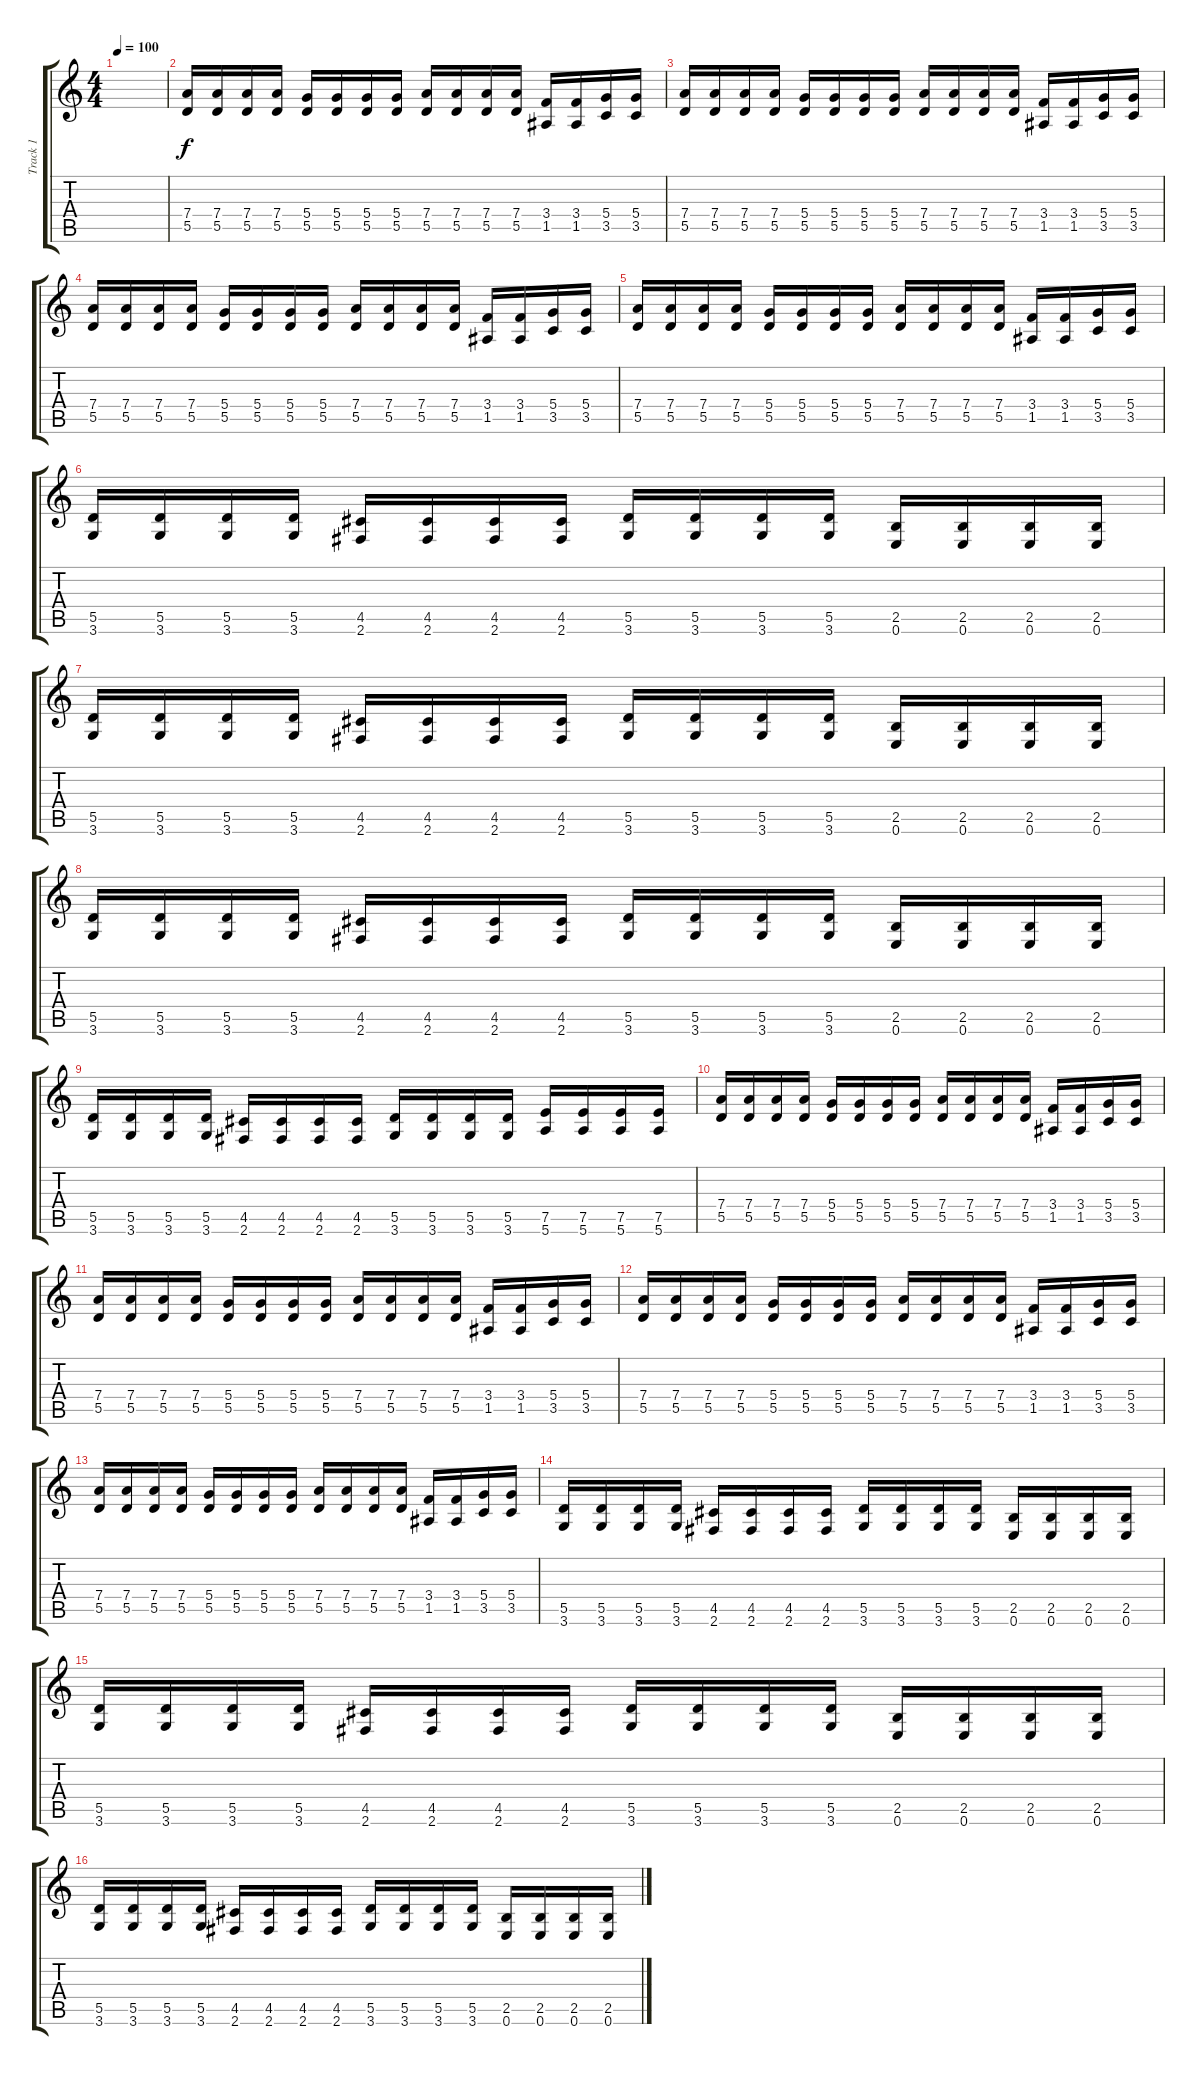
\track ("Track 1" "Track 1") {instrument distortionguitar}
\staff {score tabs}
\tuning (E4 B3 G3 D3 A2 E2) {hide}
\ts (4 4)
\tempo 100
\clef g2
\ks c
|
(7.4 5.5).16 (7.4 5.5).16 (7.4 5.5).16 (7.4 5.5).16 (5.4 5.5).16 (5.4 5.5).16 (5.4 5.5).16 (5.4 5.5).16 (7.4 5.5).16 (7.4 5.5).16 (7.4 5.5).16 (7.4 5.5).16 (3.4 1.5).16 (3.4 1.5).16 (5.4 3.5).16 (5.4 3.5).16 |
(7.4 5.5).16 (7.4 5.5).16 (7.4 5.5).16 (7.4 5.5).16 (5.4 5.5).16 (5.4 5.5).16 (5.4 5.5).16 (5.4 5.5).16 (7.4 5.5).16 (7.4 5.5).16 (7.4 5.5).16 (7.4 5.5).16 (3.4 1.5).16 (3.4 1.5).16 (5.4 3.5).16 (5.4 3.5).16 |
(7.4 5.5).16 (7.4 5.5).16 (7.4 5.5).16 (7.4 5.5).16 (5.4 5.5).16 (5.4 5.5).16 (5.4 5.5).16 (5.4 5.5).16 (7.4 5.5).16 (7.4 5.5).16 (7.4 5.5).16 (7.4 5.5).16 (3.4 1.5).16 (3.4 1.5).16 (5.4 3.5).16 (5.4 3.5).16 |
(7.4 5.5).16 (7.4 5.5).16 (7.4 5.5).16 (7.4 5.5).16 (5.4 5.5).16 (5.4 5.5).16 (5.4 5.5).16 (5.4 5.5).16 (7.4 5.5).16 (7.4 5.5).16 (7.4 5.5).16 (7.4 5.5).16 (3.4 1.5).16 (3.4 1.5).16 (5.4 3.5).16 (5.4 3.5).16 |
(5.5 3.6).16 (5.5 3.6).16 (5.5 3.6).16 (5.5 3.6).16 (4.5 2.6).16 (4.5 2.6).16 (4.5 2.6).16 (4.5 2.6).16 (5.5 3.6).16 (5.5 3.6).16 (5.5 3.6).16 (5.5 3.6).16 (2.5 0.6).16 (2.5 0.6).16 (2.5 0.6).16 (2.5 0.6).16 |
(5.5 3.6).16 (5.5 3.6).16 (5.5 3.6).16 (5.5 3.6).16 (4.5 2.6).16 (4.5 2.6).16 (4.5 2.6).16 (4.5 2.6).16 (5.5 3.6).16 (5.5 3.6).16 (5.5 3.6).16 (5.5 3.6).16 (2.5 0.6).16 (2.5 0.6).16 (2.5 0.6).16 (2.5 0.6).16 |
(5.5 3.6).16 (5.5 3.6).16 (5.5 3.6).16 (5.5 3.6).16 (4.5 2.6).16 (4.5 2.6).16 (4.5 2.6).16 (4.5 2.6).16 (5.5 3.6).16 (5.5 3.6).16 (5.5 3.6).16 (5.5 3.6).16 (2.5 0.6).16 (2.5 0.6).16 (2.5 0.6).16 (2.5 0.6).16 |
(5.5 3.6).16 (5.5 3.6).16 (5.5 3.6).16 (5.5 3.6).16 (4.5 2.6).16 (4.5 2.6).16 (4.5 2.6).16 (4.5 2.6).16 (5.5 3.6).16 (5.5 3.6).16 (5.5 3.6).16 (5.5 3.6).16 (7.5 5.6).16 (7.5 5.6).16 (7.5 5.6).16 (7.5 5.6).16 |
(7.4 5.5).16 (7.4 5.5).16 (7.4 5.5).16 (7.4 5.5).16 (5.4 5.5).16 (5.4 5.5).16 (5.4 5.5).16 (5.4 5.5).16 (7.4 5.5).16 (7.4 5.5).16 (7.4 5.5).16 (7.4 5.5).16 (3.4 1.5).16 (3.4 1.5).16 (5.4 3.5).16 (5.4 3.5).16 |
(7.4 5.5).16 (7.4 5.5).16 (7.4 5.5).16 (7.4 5.5).16 (5.4 5.5).16 (5.4 5.5).16 (5.4 5.5).16 (5.4 5.5).16 (7.4 5.5).16 (7.4 5.5).16 (7.4 5.5).16 (7.4 5.5).16 (3.4 1.5).16 (3.4 1.5).16 (5.4 3.5).16 (5.4 3.5).16 |
(7.4 5.5).16 (7.4 5.5).16 (7.4 5.5).16 (7.4 5.5).16 (5.4 5.5).16 (5.4 5.5).16 (5.4 5.5).16 (5.4 5.5).16 (7.4 5.5).16 (7.4 5.5).16 (7.4 5.5).16 (7.4 5.5).16 (3.4 1.5).16 (3.4 1.5).16 (5.4 3.5).16 (5.4 3.5).16 |
(7.4 5.5).16 (7.4 5.5).16 (7.4 5.5).16 (7.4 5.5).16 (5.4 5.5).16 (5.4 5.5).16 (5.4 5.5).16 (5.4 5.5).16 (7.4 5.5).16 (7.4 5.5).16 (7.4 5.5).16 (7.4 5.5).16 (3.4 1.5).16 (3.4 1.5).16 (5.4 3.5).16 (5.4 3.5).16 |
(5.5 3.6).16 (5.5 3.6).16 (5.5 3.6).16 (5.5 3.6).16 (4.5 2.6).16 (4.5 2.6).16 (4.5 2.6).16 (4.5 2.6).16 (5.5 3.6).16 (5.5 3.6).16 (5.5 3.6).16 (5.5 3.6).16 (2.5 0.6).16 (2.5 0.6).16 (2.5 0.6).16 (2.5 0.6).16 |
(5.5 3.6).16 (5.5 3.6).16 (5.5 3.6).16 (5.5 3.6).16 (4.5 2.6).16 (4.5 2.6).16 (4.5 2.6).16 (4.5 2.6).16 (5.5 3.6).16 (5.5 3.6).16 (5.5 3.6).16 (5.5 3.6).16 (2.5 0.6).16 (2.5 0.6).16 (2.5 0.6).16 (2.5 0.6).16 |
(5.5 3.6).16 (5.5 3.6).16 (5.5 3.6).16 (5.5 3.6).16 (4.5 2.6).16 (4.5 2.6).16 (4.5 2.6).16 (4.5 2.6).16 (5.5 3.6).16 (5.5 3.6).16 (5.5 3.6).16 (5.5 3.6).16 (2.5 0.6).16 (2.5 0.6).16 (2.5 0.6).16 (2.5 0.6).16
